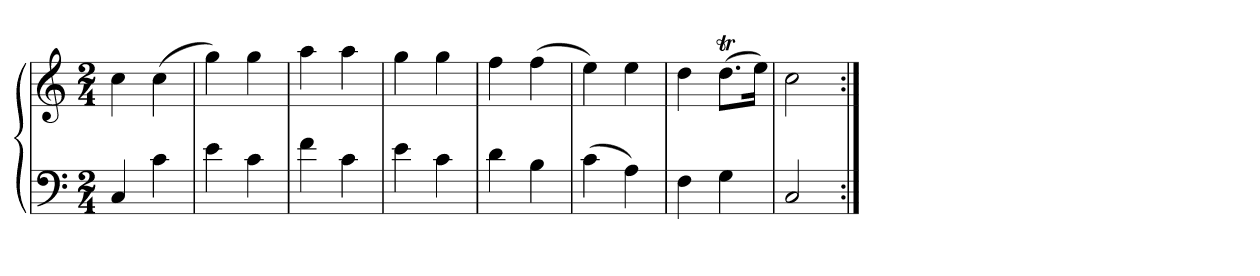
**kern	**kern
*part1	*part1
*staff2	*staff1
*k[]	*k[]
*M2/4	*M2/4
=1	=1
4C	4cc
4c	(4cc
=	=
4e	4gg)
4c	4gg
=	=
4f	4aa
4c	4aa
=	=
4e	4gg
4c	4gg
=	=
4d	4ff
4B	(4ff
=	=
(4c	4ee)
4A)	4ee
=	=
4F	4dd
4G	(8.ddTL
.	16eeJk)
=	=
2C	2cc
=:|!	=:|!
*-	*-
